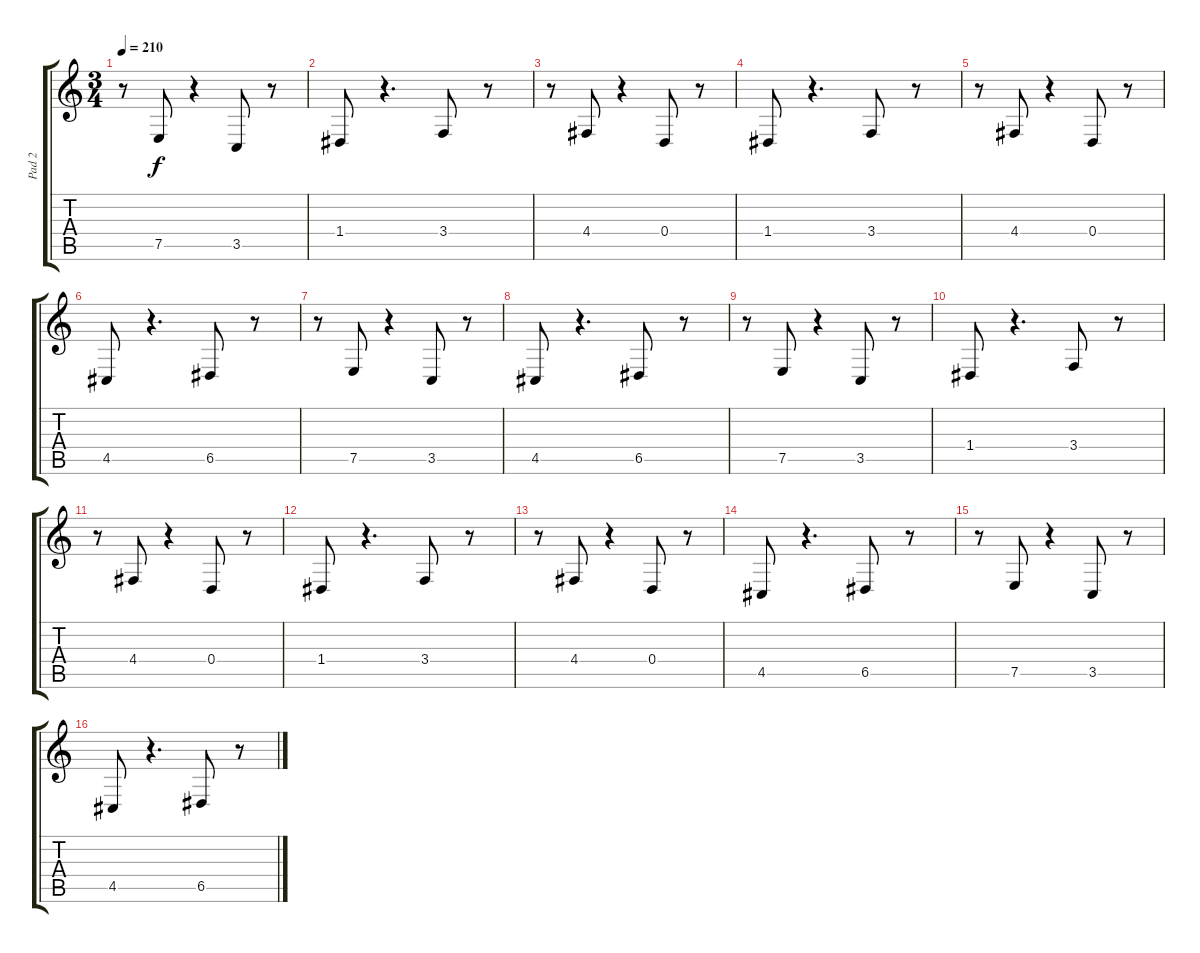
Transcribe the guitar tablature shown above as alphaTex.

\track ("Pad 2" "Pad 2") {instrument pad2warm}
\staff {score tabs}
\tuning (E4 B3 G3 D3 A2 E2) {hide}
\ts (3 4)
\tempo 210
\clef g2
\ks c
r.8{dy f} 7.5.8 r.4 3.5.8 r.8 |
1.4.8 r.4{d} 3.4.8 r.8 |
r.8 4.4.8 r.4 0.4.8 r.8 |
1.4.8 r.4{d} 3.4.8 r.8 |
r.8 4.4.8 r.4 0.4.8 r.8 |
4.5.8 r.4{d} 6.5.8 r.8 |
r.8 7.5.8 r.4 3.5.8 r.8 |
4.5.8 r.4{d} 6.5.8 r.8 |
r.8 7.5.8 r.4 3.5.8 r.8 |
1.4.8 r.4{d} 3.4.8 r.8 |
r.8 4.4.8 r.4 0.4.8 r.8 |
1.4.8 r.4{d} 3.4.8 r.8 |
r.8 4.4.8 r.4 0.4.8 r.8 |
4.5.8 r.4{d} 6.5.8 r.8 |
r.8 7.5.8 r.4 3.5.8 r.8 |
4.5.8 r.4{d} 6.5.8 r.8
